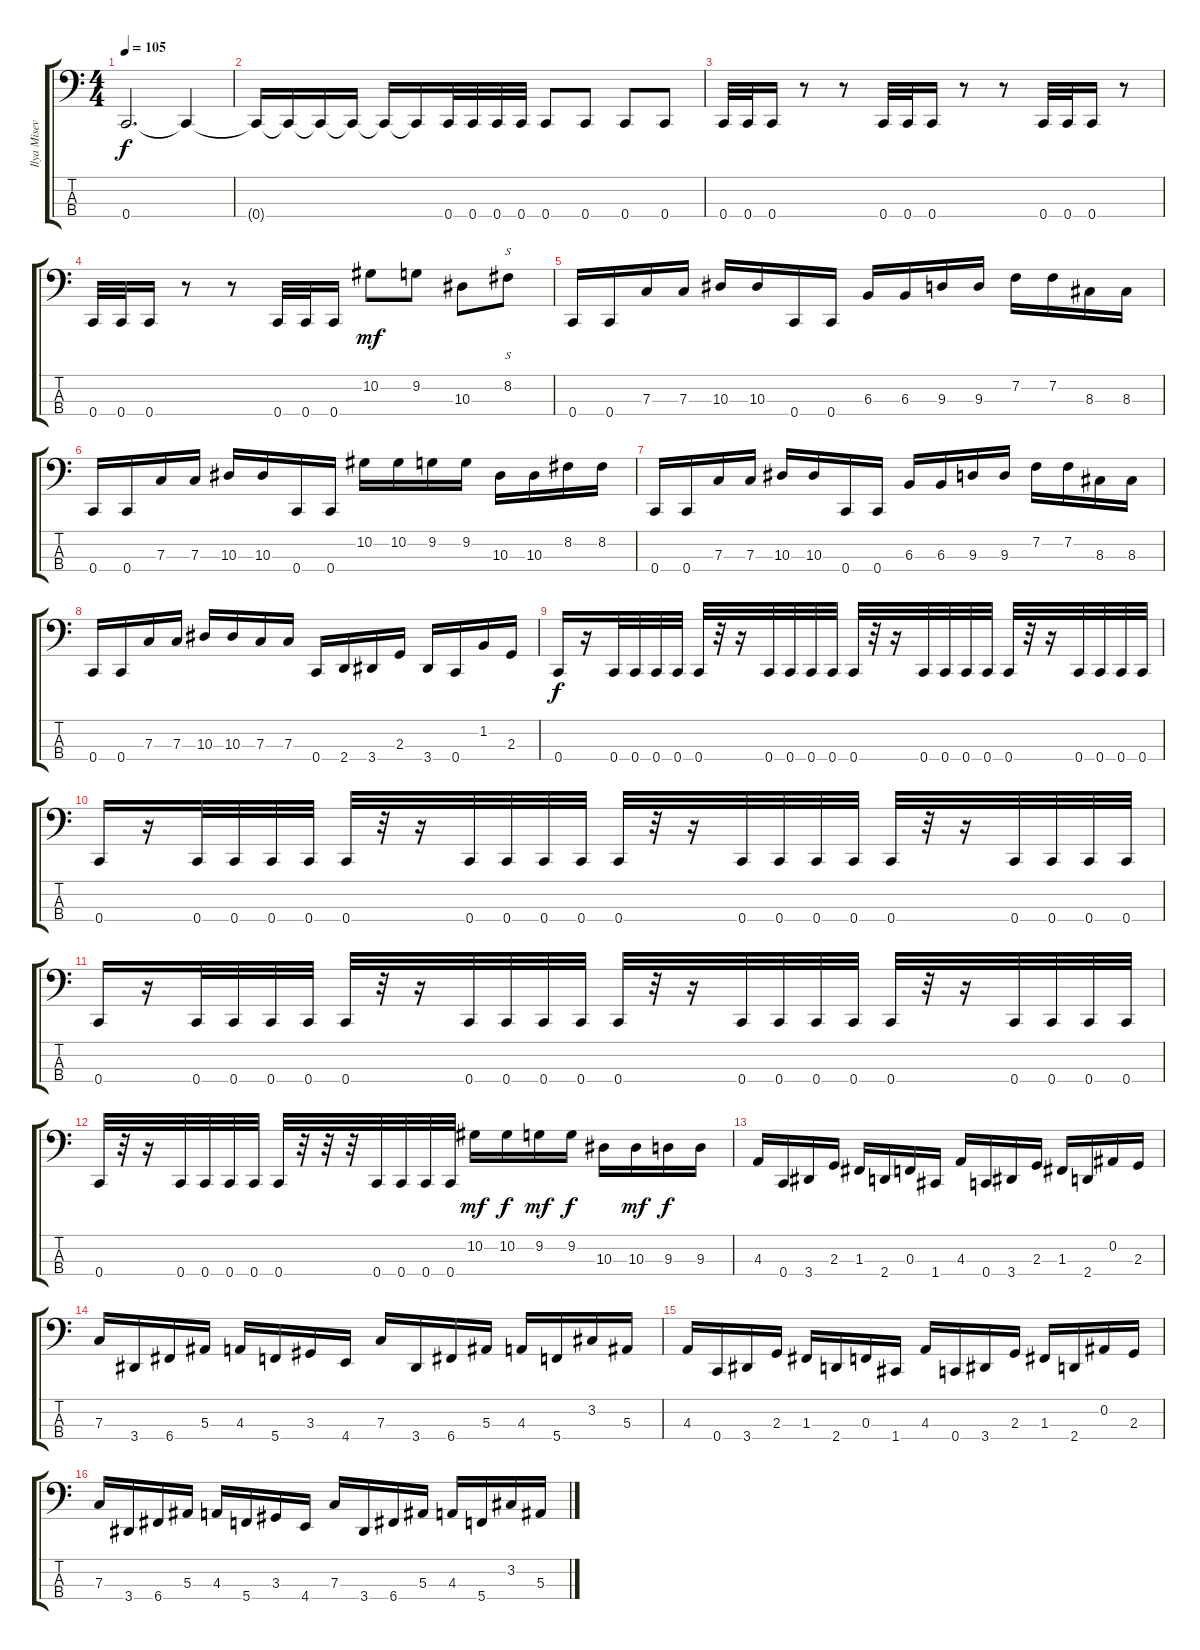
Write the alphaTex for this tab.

\track ("Ilya Misevich" "Ilya Misev") {instrument electricbassfinger}
\staff {score tabs}
\tuning (Eb2 Bb1 F1 C1) {hide}
\ts (4 4)
\tempo 105
\clef f4
\ks c
0.4.2{d dy f} 0.4{t}.4 |
0.4{t}.16 0.4{t}.16 0.4{t}.16 0.4{t}.16 0.4{t}.16 0.4{t}.16 0.4.32 0.4.32 0.4.32 0.4.32 0.4.8 0.4.8 0.4.8 0.4.8 |
0.4.32 0.4.32 0.4.16 r.8 r.8 0.4.32 0.4.32 0.4.16 r.8 r.8 0.4.32 0.4.32 0.4.16 r.8 |
0.4.32 0.4.32 0.4.16 r.8 r.8 0.4.32 0.4.32 0.4.16 10.2.8{dy mf} 9.2.8 10.3.8 8.2.8{s} |
0.4.16 0.4.16 7.3.16 7.3.16 10.3.16 10.3.16 0.4.16 0.4.16 6.3.16 6.3.16 9.3.16 9.3.16 7.2.16 7.2.16 8.3.16 8.3.16 |
0.4.16 0.4.16 7.3.16 7.3.16 10.3.16 10.3.16 0.4.16 0.4.16 10.2.16 10.2.16 9.2.16 9.2.16 10.3.16 10.3.16 8.2.16 8.2.16 |
0.4.16 0.4.16 7.3.16 7.3.16 10.3.16 10.3.16 0.4.16 0.4.16 6.3.16 6.3.16 9.3.16 9.3.16 7.2.16 7.2.16 8.3.16 8.3.16 |
0.4.16 0.4.16 7.3.16 7.3.16 10.3.16 10.3.16 7.3.16 7.3.16 0.4.16 2.4.16 3.4.16 2.3.16 3.4.16 0.4.16 1.2.16 2.3.16 |
0.4.16{dy f} r.16 0.4.32 0.4.32 0.4.32 0.4.32 0.4.32 r.32 r.16 0.4.32 0.4.32 0.4.32 0.4.32 0.4.32 r.32 r.16 0.4.32 0.4.32 0.4.32 0.4.32 0.4.32 r.32 r.16 0.4.32 0.4.32 0.4.32 0.4.32 |
0.4.16 r.16 0.4.32 0.4.32 0.4.32 0.4.32 0.4.32 r.32 r.16 0.4.32 0.4.32 0.4.32 0.4.32 0.4.32 r.32 r.16 0.4.32 0.4.32 0.4.32 0.4.32 0.4.32 r.32 r.16 0.4.32 0.4.32 0.4.32 0.4.32 |
0.4.16 r.16 0.4.32 0.4.32 0.4.32 0.4.32 0.4.32 r.32 r.16 0.4.32 0.4.32 0.4.32 0.4.32 0.4.32 r.32 r.16 0.4.32 0.4.32 0.4.32 0.4.32 0.4.32 r.32 r.16 0.4.32 0.4.32 0.4.32 0.4.32 |
0.4.32 r.32 r.16 0.4.32 0.4.32 0.4.32 0.4.32 0.4.32 r.32 r.32 r.32 0.4.32 0.4.32 0.4.32 0.4.32 10.2.16{dy mf} 10.2.16{dy f} 9.2.16{dy mf} 9.2.16{dy f} 10.3.16 10.3.16{dy mf} 9.3.16{dy f} 9.3.16 |
4.3.16 0.4.16 3.4.16 2.3.16 1.3.16 2.4.16 0.3.16 1.4.16 4.3.16 0.4.16 3.4.16 2.3.16 1.3.16 2.4.16 0.2.16 2.3.16 |
7.3.16 3.4.16 6.4.16 5.3.16 4.3.16 5.4.16 3.3.16 4.4.16 7.3.16 3.4.16 6.4.16 5.3.16 4.3.16 5.4.16 3.2.16 5.3.16 |
4.3.16 0.4.16 3.4.16 2.3.16 1.3.16 2.4.16 0.3.16 1.4.16 4.3.16 0.4.16 3.4.16 2.3.16 1.3.16 2.4.16 0.2.16 2.3.16 |
7.3.16 3.4.16 6.4.16 5.3.16 4.3.16 5.4.16 3.3.16 4.4.16 7.3.16 3.4.16 6.4.16 5.3.16 4.3.16 5.4.16 3.2.16 5.3.16
